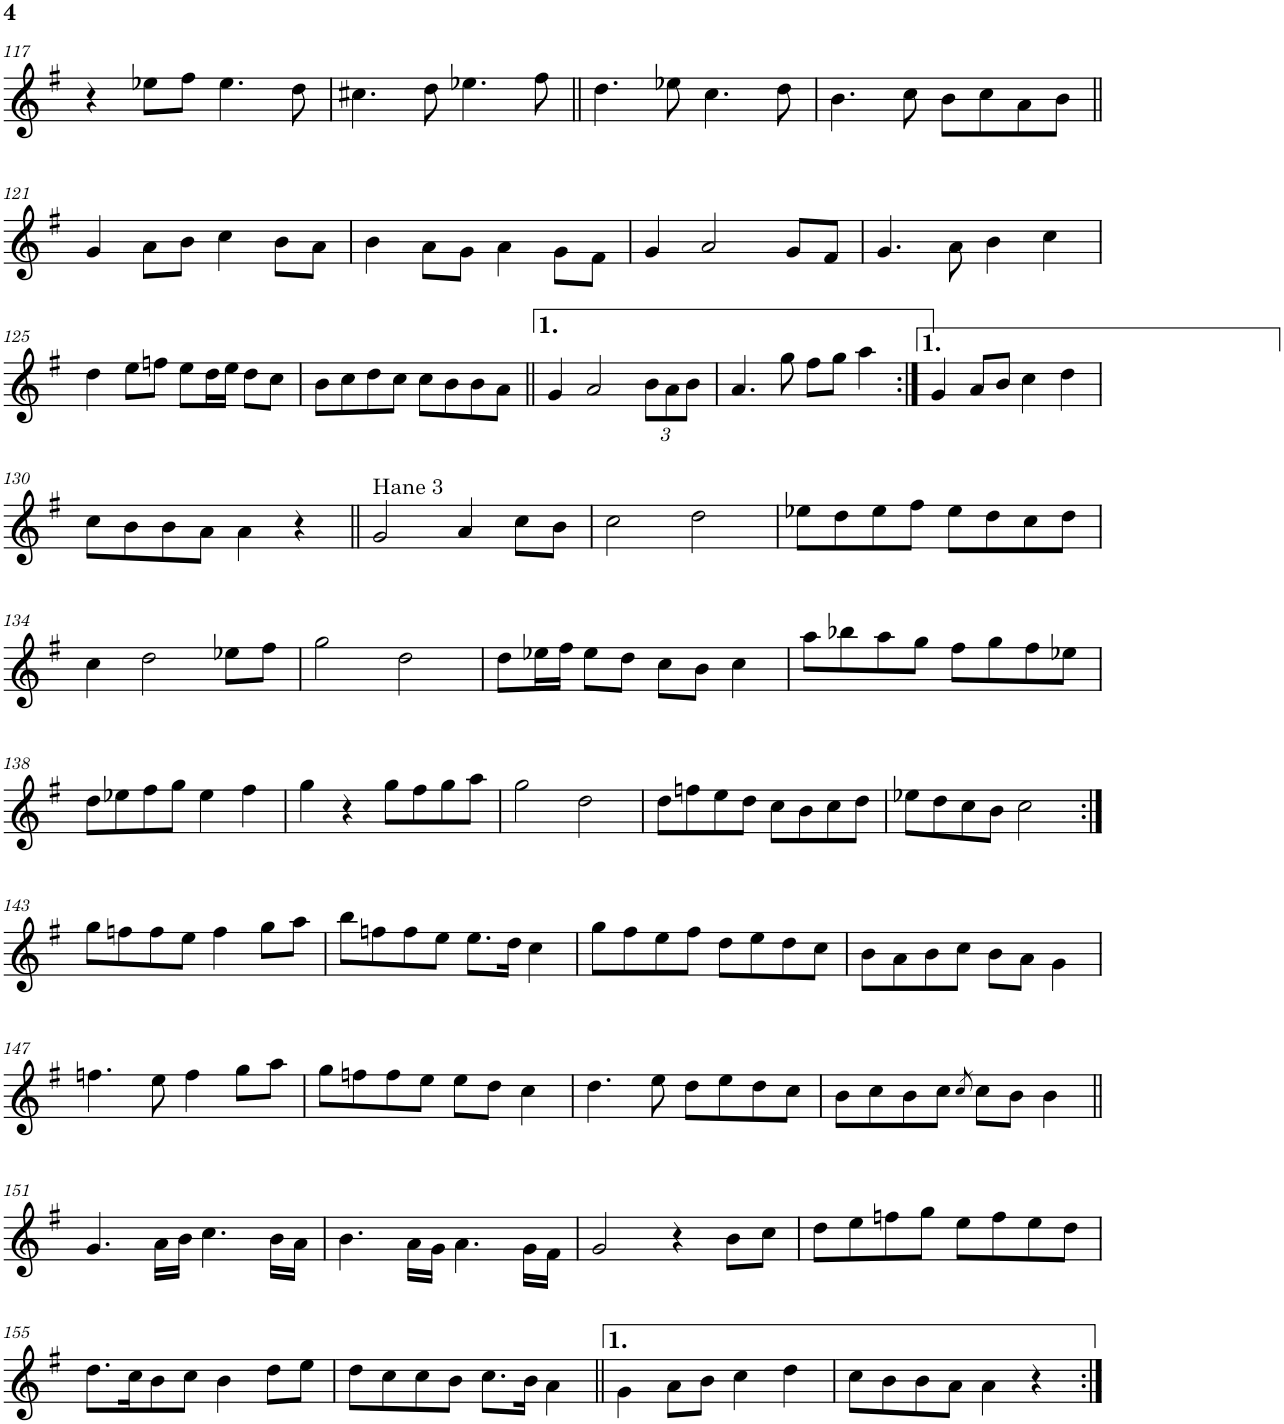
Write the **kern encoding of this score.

**kern
*part1
*staff1
*I"Voice
*I'Vo.
!!LO:PB:g=z
*clefG2
*k[f#]
*M4/4
*met(c)
=117
4r
8ee-X\L
8ff#\J
4.ee-\
8dd\
=118
4.cc#X\
8dd\
4.ee-X\
8ff#\
=119||
4.dd\
8ee-X\
4.cc\
8dd\
=120
4.b\
8cc\
8b\L
8cc\
8a\
8b\J
!!LO:LB:g=z
=121||
4g/
8a\L
8b\J
4cc\
8b\L
8a\J
=122
4b\
8a\L
8g\J
4a\
8g\L
8f#\J
=123
4g/
2a/
8g/L
8f#/J
=124
4.g/
8a\
4b\
4cc\
!!LO:LB:g=z
=125
4dd\
8ee\L
8ffn\J
8ee\L
16dd\L
16ee\JJ
8dd\L
8cc\J
=126
8b\L
8cc\
8dd\
8cc\J
8cc\L
8b\
8b\
8a\J
=127||
4g/
2a/
*Xbrackettup
12b\L
12a\
12b\J
=128
4.a/
8gg\
8ff#\L
8gg\J
4aa\
=129:|!
4g/
8a/L
8b/J
4cc\
4dd\
!!LO:LB:g=z
=130
8cc\L
8b\
8b\
8a\J
4a\
4r
=131||
!LO:TX:a:t=Hane 3
2g/
4a/
8cc\L
8b\J
=132
2cc\
2dd\
=133
8ee-X\L
8dd\
8ee-\
8ff#\J
8ee-\L
8dd\
8cc\
8dd\J
!!LO:LB:g=z
=134
4cc\
2dd\
8ee-X\L
8ff#\J
=135
2gg\
2dd\
=136
8dd\L
16ee-X\L
16ff#\JJ
8ee-\L
8dd\J
8cc\L
8b\J
4cc\
=137
8aa\L
8bb-X\
8aa\
8gg\J
8ff#\L
8gg\
8ff#\
8ee-X\J
!!LO:LB:g=z
=138
8dd\L
8ee-X\
8ff#\
8gg\J
4ee-\
4ff#\
=139
4gg\
4r
8gg\L
8ff#\
8gg\
8aa\J
=140
2gg\
2dd\
=141
8dd\L
8ffn\
8ee\
8dd\J
8cc\L
8b\
8cc\
8dd\J
=142
8ee-X\L
8dd\
8cc\
8b\J
2cc\
!!LO:LB:g=z
=143:|!
8gg\L
8ffn\
8ff\
8ee\J
4ff\
8gg\L
8aa\J
=144
8bb\L
8ffn\
8ff\
8ee\J
8.ee\L
16dd\Jk
4cc\
=145
8gg\L
8ff#\
8ee\
8ff#\J
8dd\L
8ee\
8dd\
8cc\J
=146
8b\L
8a\
8b\
8cc\J
8b\L
8a\J
4g\
!!LO:LB:g=z
=147
4.ffn\
8ee\
4ff\
8gg\L
8aa\J
=148
8gg\L
8ffn\
8ff\
8ee\J
8ee\L
8dd\J
4cc\
=149
4.dd\
8ee\
8dd\L
8ee\
8dd\
8cc\J
=150
8b\L
8cc\
8b\
8cc\J
8qcc/
8cc\L
8b\J
4b\
!!LO:LB:g=z
=151||
4.g/
16a\LL
16b\JJ
4.cc\
16b\LL
16a\JJ
=152
4.b\
16a\LL
16g\JJ
4.a\
16g\LL
16f#\JJ
=153
2g/
4r
8b\L
8cc\J
=154
8dd\L
8ee\
8ffn\
8gg\J
8ee\L
8ff\
8ee\
8dd\J
!!LO:LB:g=z
=155
8.dd\L
16cc\K
8b\
8cc\J
4b\
8dd\L
8ee\J
=156
8dd\L
8cc\
8cc\
8b\J
8.cc\L
16b\Jk
4a\
=157||
4g\
8a\L
8b\J
4cc\
4dd\
=158
8cc\L
8b\
8b\
8a\J
4a\
4r
=:|!
*-
